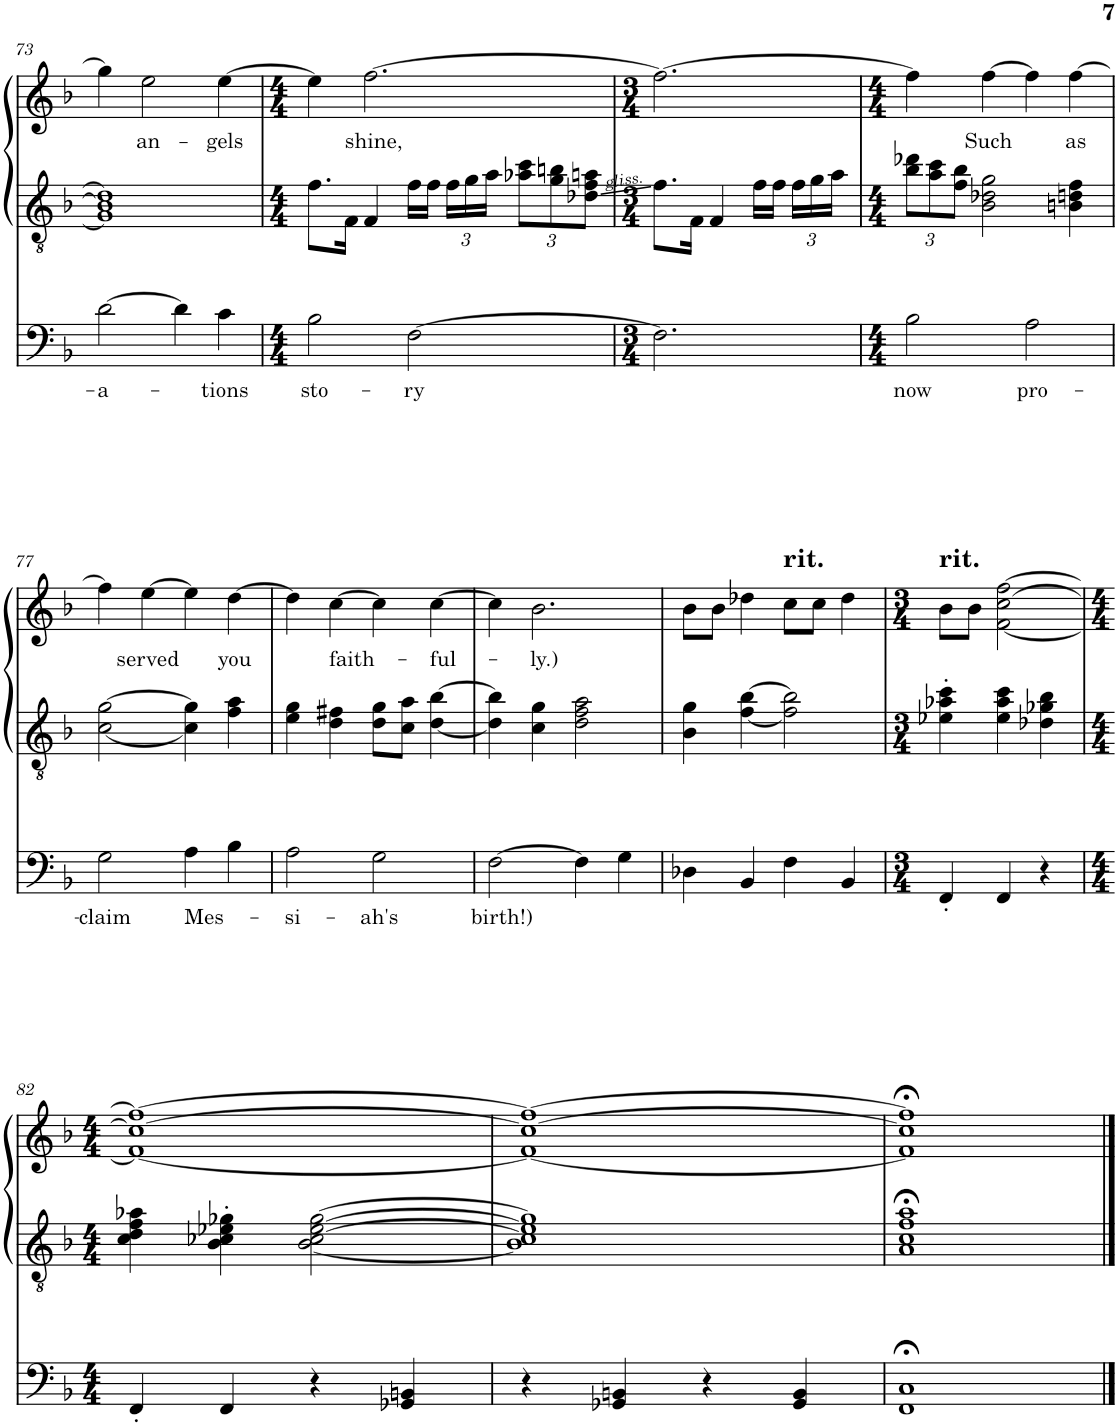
**kern	**text	**kern	**kern	**text
*part1	*part1	*part1	*part1	*part1
*staff3	*staff3	*staff2	*staff1	*staff1
*I"Organ	*	*	*	*
*I'Org.	*	*	*	*
!!LO:PB:g=z
*clefF4	*	*clefGv2	*clefG2	*
*k[b-]	*	*k[b-]	*k[b-]	*
*M4/4	*	*M4/4	*M4/4	*
=73	=73	=73	=73	=73
!	!LO:LY:b	!	!	!
[2d\	-a-	1G] 1B-] 1d]	4gg\]	.
!	!	!	!	!LO:LY:b
.	.	.	2ee\	an-
4d\]	.	.	.	.
!	!LO:LY:b	!	!	!LO:LY:b
4c\	-tions	.	[4ee\	-gels
=74	=74	=74	=74	=74
*M4/4	*	*M4/4	*M4/4	*
!	!LO:LY:b	!	!	!
2B-\	sto-	8.f\L	4ee\]	.
.	.	16F\Jk	.	.
!	!	!	!	!LO:LY:b
.	.	4F/	[2.ff\	shine,
!	!LO:LY:b	!	!	!
[2F\	-ry	16f\LL	.	.
.	.	16f\JJ	.	.
*	*	*Xbrackettup	*	*
.	.	24f\LL	.	.
.	.	24g\	.	.
.	.	24a\JJ	.	.
.	.	12a-X\ 12cc\L	.	.
.	.	12g\ 12bn\	.	.
.	.	12d-X\ 12f\ 12an\J	.	.
=75	=75	=75	=75	=75
*M3/4	*	*M3/4	*M3/4	*
2.F\]	.	8.f\L	2.ff\_	.
.	.	16F\Jk	.	.
.	.	4F/	.	.
.	.	16f\LL	.	.
.	.	16f\JJ	.	.
.	.	24f\LL	.	.
.	.	24g\	.	.
.	.	24a\JJ	.	.
=76	=76	=76	=76	=76
*M4/4	*	*M4/4	*M4/4	*
!	!LO:LY:b	!	!	!
2B-\	now	12b-\ 12dd-X\L	4ff\]	.
.	.	12a\ 12cc\	.	.
.	.	12f\ 12b-\J	.	.
!	!	!	!	!LO:LY:b
.	.	2B-\ 2d-X\ 2g\	[4ff\	Such
!	!LO:LY:b	!	!	!
2A\	pro-	.	4ff\]	.
!	!	!	!	!LO:LY:b
.	.	4Bn\ 4dn\ 4f\	[4ff\	as
!!LO:LB:g=z
=77	=77	=77	=77	=77
!	!LO:LY:b	!	!	!
2G\	-claim	[2c\ [2g\	4ff\]	.
!	!	!	!	!LO:LY:b
.	.	.	[4ee\	served
!	!LO:LY:b	!	!	!
4A\	Mes-	4c\] 4g\]	4ee\]	.
!	!	!	!	!LO:LY:b
4B-\	.	4f\ 4a\	[4dd\	you
=78	=78	=78	=78	=78
!	!LO:LY:b	!	!	!
2A\	-si-	4e\ 4g\	4dd\]	.
!	!	!	!	!LO:LY:b
.	.	4d\ 4f#X\	[4cc\	faith-
!	!LO:LY:b	!	!	!
2G\	-ah's	8d\ 8g\L	4cc\]	.
.	.	8c\ 8a\J	.	.
!	!	!	!	!LO:LY:b
.	.	[4d\ [4b-\	[4cc\	-ful-
=79	=79	=79	=79	=79
!	!LO:LY:b	!	!	!
[2F\	birth!)	4d\] 4b-\]	4cc\]	.
!	!	!	!	!LO:LY:b
.	.	4c\ 4g\	2.b-\	-ly.)
4F\]	.	2d\ 2f\ 2a\	.	.
4G\	.	.	.	.
=80	=80	=80	=80	=80
4D-X\	.	4B-\ 4g\	8b-\L	.
.	.	.	8b-\J	.
4BB-/	.	[4f\ [4b-\	4dd-X\	.
!	!	!	!LO:TX:a:t=rit.	!
4F\	.	2f\] 2b-\]	8cc\L	.
.	.	.	8cc\J	.
4BB-/	.	.	4dd-\	.
=81	=81	=81	=81	=81
*M3/4	*	*M3/4	*M3/4	*
!	!	!	!LO:TX:a:t=rit.	!
4FF'/	.	4e-X\' 4a-X\' 4cc\'	8b-\L	.
.	.	.	8b-\J	.
4FF/	.	4e-\ 4a-\ 4cc\	[2f\ [2cc\ [2ff\	.
4r	.	4d-X\ 4g-X\ 4b-\	.	.
!!LO:LB:g=z
=82	=82	=82	=82	=82
*M4/4	*	*M4/4	*M4/4	*
4FF'/	.	4c\ 4d\ 4f\ 4a-X\	1f_ 1cc_ 1ff_	.
4FF/	.	4B-\' 4c-X\' 4e-X\' 4g-X\'	.	.
4r	.	[2B-\ [2c-\ [2e-\ [2g-\	.	.
4GG-X/ 4BBn/	.	.	.	.
=83	=83	=83	=83	=83
4r	.	1B-] 1c-] 1e-] 1g-]	1f_ 1cc_ 1ff_	.
4GG-X/ 4BBn/	.	.	.	.
4r	.	.	.	.
4GG-/ 4BB/	.	.	.	.
=84	=84	=84	=84	=84
1FF;< 1C;<	.	1A;< 1c;< 1f;< 1a;<	1f];< 1cc];< 1ff];<	.
==	==	==	==	==
*-	*-	*-	*-	*-
